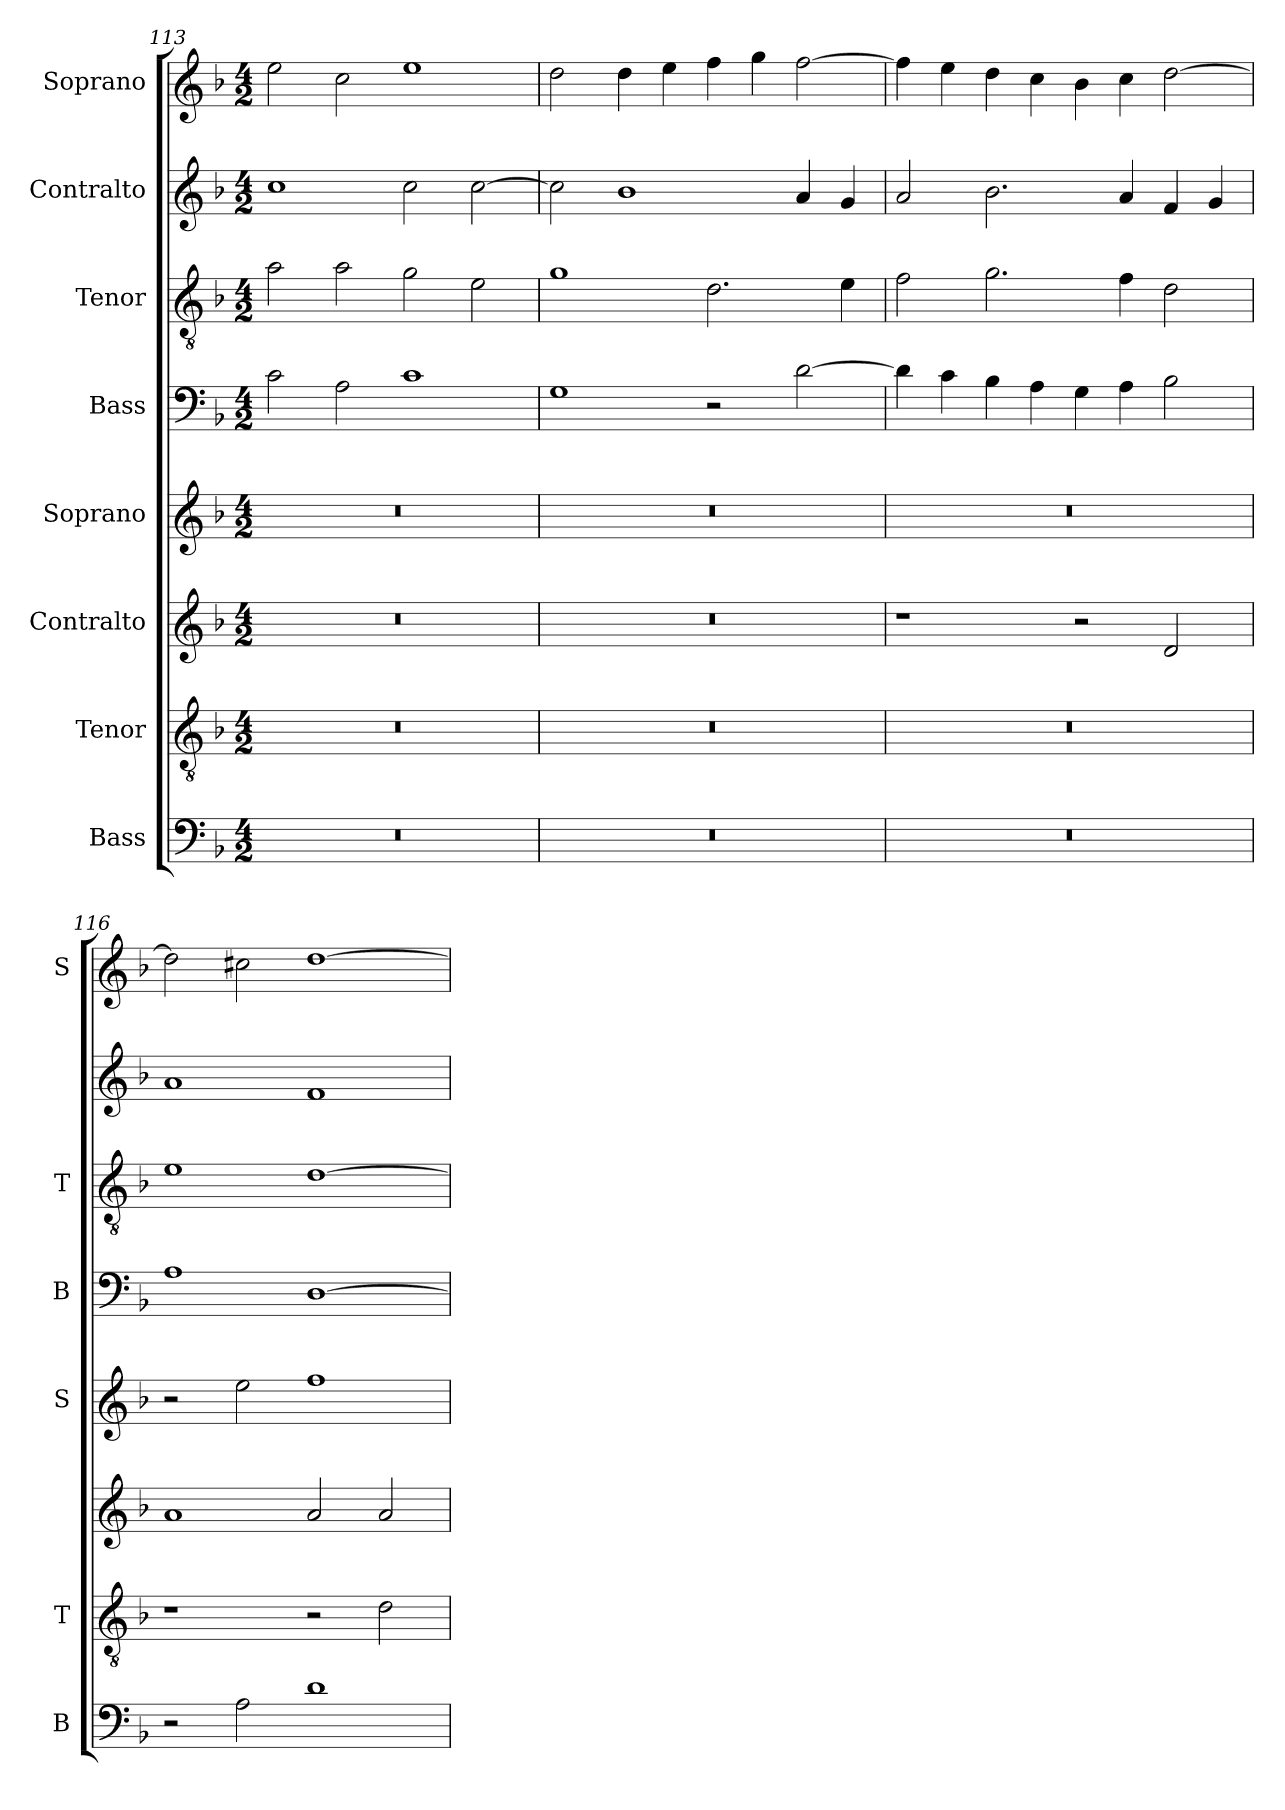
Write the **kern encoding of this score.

**kern	**kern	**kern	**kern	**kern	**kern	**kern	**kern
*part8	*part7	*part6	*part5	*part4	*part3	*part2	*part1
*staff8	*staff7	*staff6	*staff5	*staff4	*staff3	*staff2	*staff1
*I"Bass	*I"Tenor	*I"Contralto	*I"Soprano	*I"Bass	*I"Tenor	*I"Contralto	*I"Soprano
*I'B	*I'T	*	*I'S	*I'B	*I'T	*	*I'S
*clefF4	*clefGv2	*clefG2	*clefG2	*clefF4	*clefGv2	*clefG2	*clefG2
*k[b-]	*k[b-]	*k[b-]	*k[b-]	*k[b-]	*k[b-]	*k[b-]	*k[b-]
*G:dor	*G:dor	*G:dor	*G:dor	*G:dor	*G:dor	*G:dor	*G:dor
*M4/2	*M4/2	*M4/2	*M4/2	*M4/2	*M4/2	*M4/2	*M4/2
=113	=113	=113	=113	=113	=113	=113	=113
0r	0r	0r	0r	2c	2a	1cc	2ee
.	.	.	.	2A	2a	.	2cc
.	.	.	.	1c	2g	2cc	1ee
.	.	.	.	.	2e	[2cc	.
=114	=114	=114	=114	=114	=114	=114	=114
0r	0r	0r	0r	1G	1g	2cc]	2dd
.	.	.	.	.	.	1b-	4dd
.	.	.	.	.	.	.	4ee
.	.	.	.	2r	2.d	.	4ff
.	.	.	.	.	.	.	4gg
.	.	.	.	[2d	.	4a	[2ff
.	.	.	.	.	4e	4g	.
=115	=115	=115	=115	=115	=115	=115	=115
0r	0r	1r	0r	4d]	2f	2a	4ff]
.	.	.	.	4c	.	.	4ee
.	.	.	.	4B-	2.g	2.b-	4dd
.	.	.	.	4A	.	.	4cc
.	.	2r	.	4G	.	.	4b-
.	.	.	.	4A	4f	4a	4cc
.	.	2d	.	2B-	2d	4f	[2dd
.	.	.	.	.	.	4g	.
=116	=116	=116	=116	=116	=116	=116	=116
2r	1r	1a	2r	1A	1e	1a	2dd]
2A	.	.	2ee	.	.	.	2cc#X
1d	2r	2a	1ff	[1D	[1d	1f	[1dd
.	2d	2a	.	.	.	.	.
=	=	=	=	=	=	=	=
*-	*-	*-	*-	*-	*-	*-	*-
